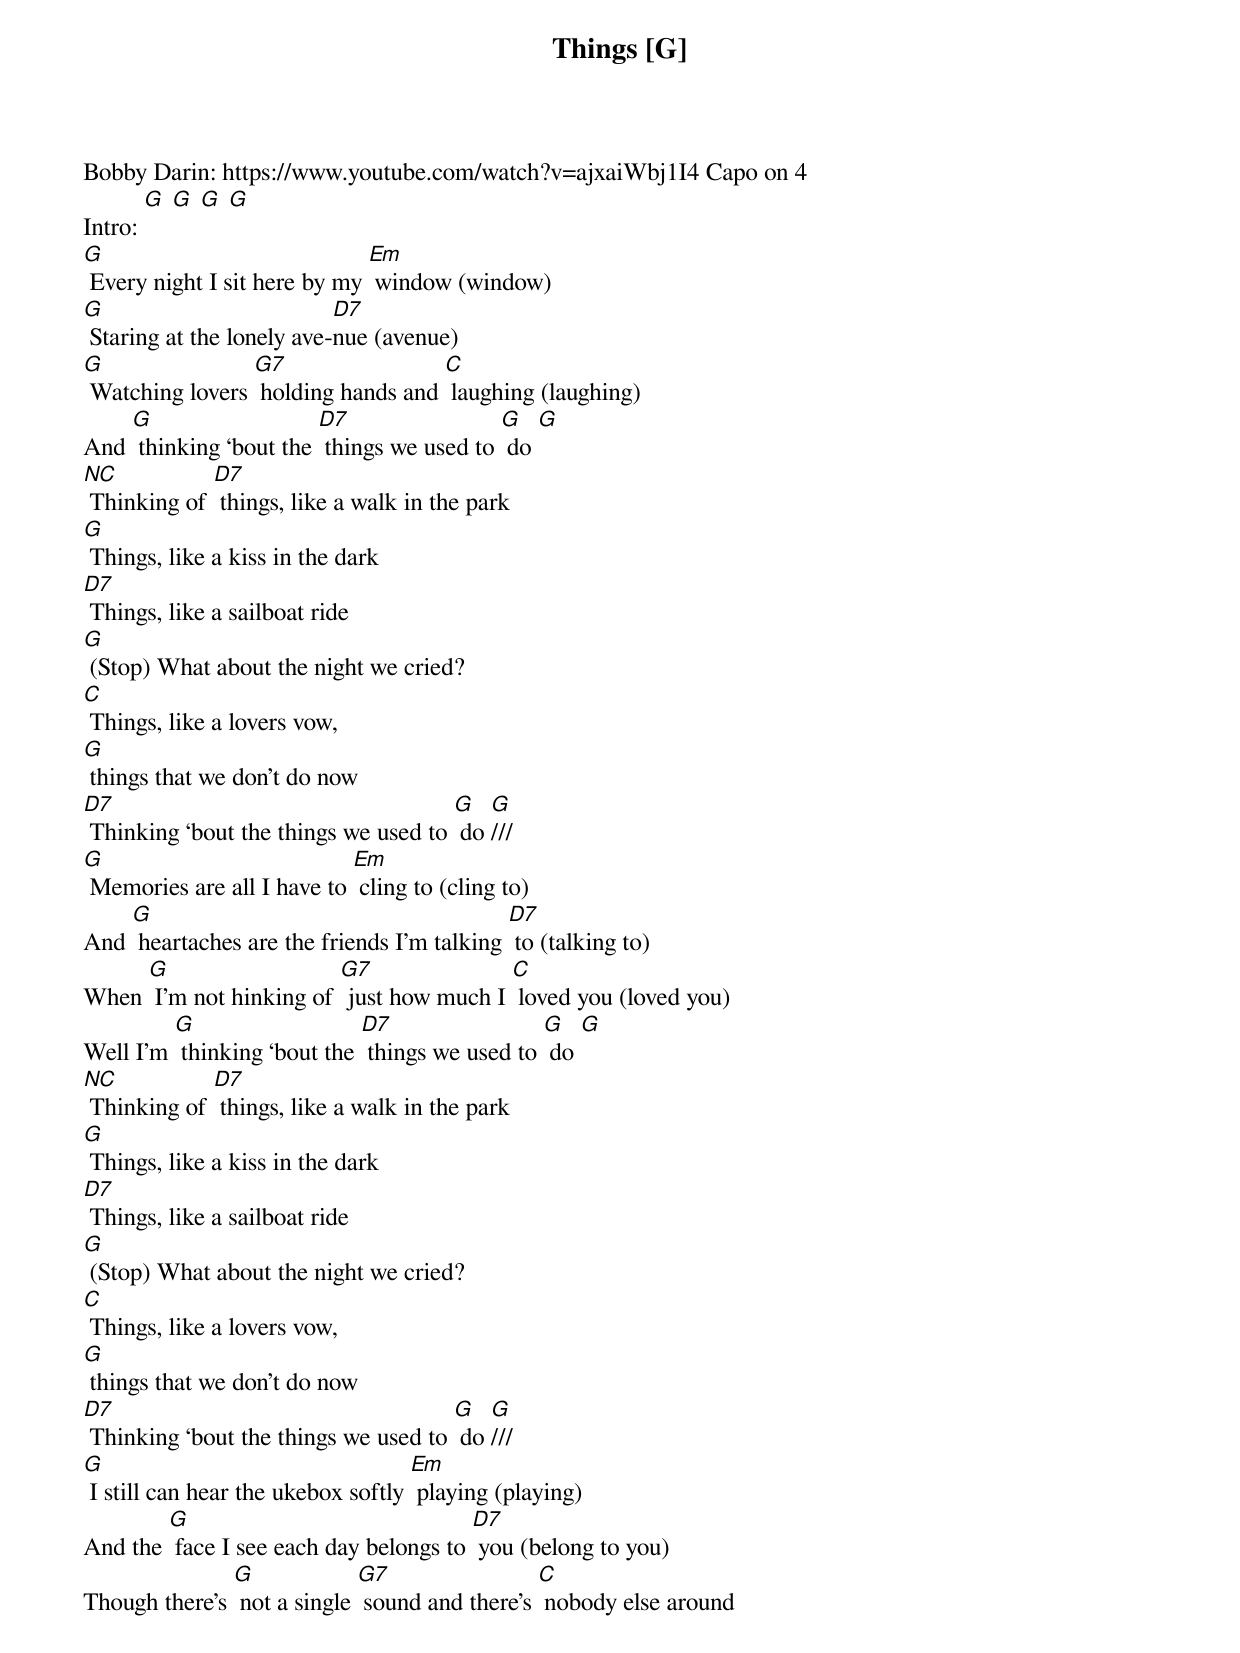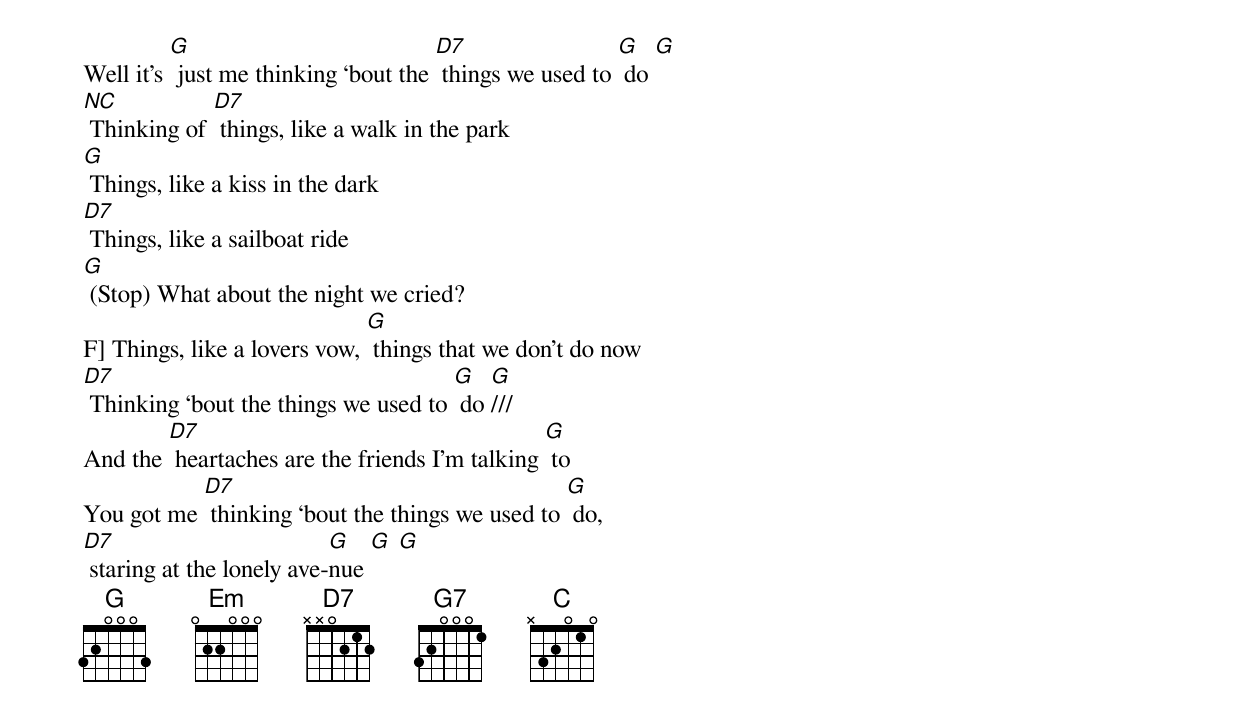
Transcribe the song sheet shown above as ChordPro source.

{t: Things [G] }
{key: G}
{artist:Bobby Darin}
Bobby Darin: https://www.youtube.com/watch?v=ajxaiWbj1I4 Capo on 4
Intro: [G] [G] [G] [G]
{c: }
[G] Every night I sit here by my [Em] window (window)
[G] Staring at the lonely ave-[D7]nue (avenue)
[G] Watching lovers [G7] holding hands and [C] laughing (laughing)
And [G] thinking ‘bout the [D7] things we used to [G] do [G]
{c: }
[NC] Thinking of [D7] things, like a walk in the park
[G] Things, like a kiss in the dark
[D7] Things, like a sailboat ride
[G] (Stop) What about the night we cried?
[C] Things, like a lovers vow,
[G] things that we don't do now
[D7] Thinking ‘bout the things we used to [G] do [G]///
{c: }
[G] Memories are all I have to [Em] cling to (cling to)
And [G] heartaches are the friends I'm talking [D7] to (talking to)
When [G] I'm not hinking of [G7] just how much I [C] loved you (loved you)
Well I'm [G] thinking ‘bout the [D7] things we used to [G] do [G]
{c: }
[NC] Thinking of [D7] things, like a walk in the park
[G] Things, like a kiss in the dark
[D7] Things, like a sailboat ride
[G] (Stop) What about the night we cried?
[C] Things, like a lovers vow,
[G] things that we don't do now
[D7] Thinking ‘bout the things we used to [G] do [G]///
{c: }
[G] I still can hear the ukebox softly [Em] playing (playing)
And the [G] face I see each day belongs to [D7] you (belong to you)
Though there's [G] not a single [G7] sound and there’s [C] nobody else around
Well it's [G] just me thinking ‘bout the [D7] things we used to [G] do [G]
{c: }
[NC] Thinking of [D7] things, like a walk in the park
[G] Things, like a kiss in the dark
[D7] Things, like a sailboat ride
[G] (Stop) What about the night we cried?
F] Things, like a lovers vow, [G] things that we don't do now
[D7] Thinking ‘bout the things we used to [G] do [G]///
{c: }
And the [D7] heartaches are the friends I'm talking [G] to
You got me [D7] thinking ‘bout the things we used to [G] do,
[D7] staring at the lonely ave-[G]nue [G] [G]
